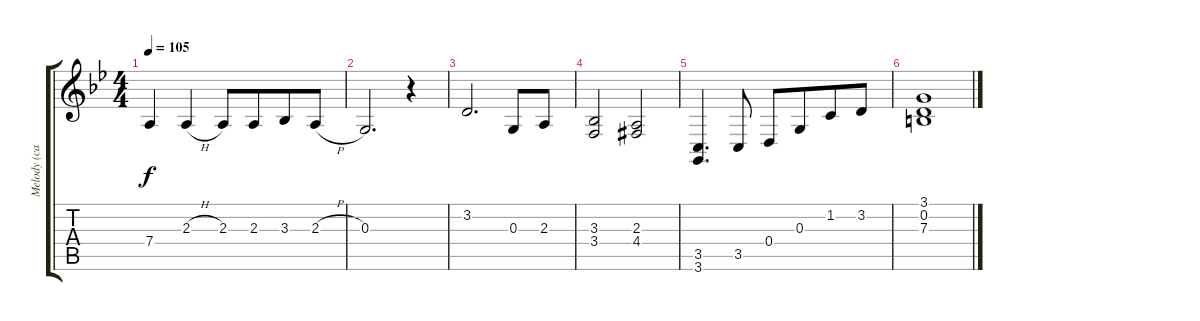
\track ("Melody (can be right hand)" "Melody (ca") {instrument acousticgrandpiano}
\staff {score tabs}
\tuning (E4 B3 G3 D3 A2 E2) {hide}
\ts (4 4)
\tempo 105
\clef g2
\ks gminor
7.4.4{dy f} 2.3{h}.4 2.3.8{beam Up} 2.3.8{beam Up beam merge} 3.3.8{beam Up} 2.3{h}.8{beam Up} |
0.3.2{d} r.4 |
3.2.2{d} 0.3.8 2.3.8 |
(3.3 3.4).2 (2.3 4.4{acc #}).2 |
(3.5 3.6).4{d} 3.5.8 0.4.8 0.3.8{beam merge} 1.2.8 3.2.8 |
(3.1 0.2 7.3).1
